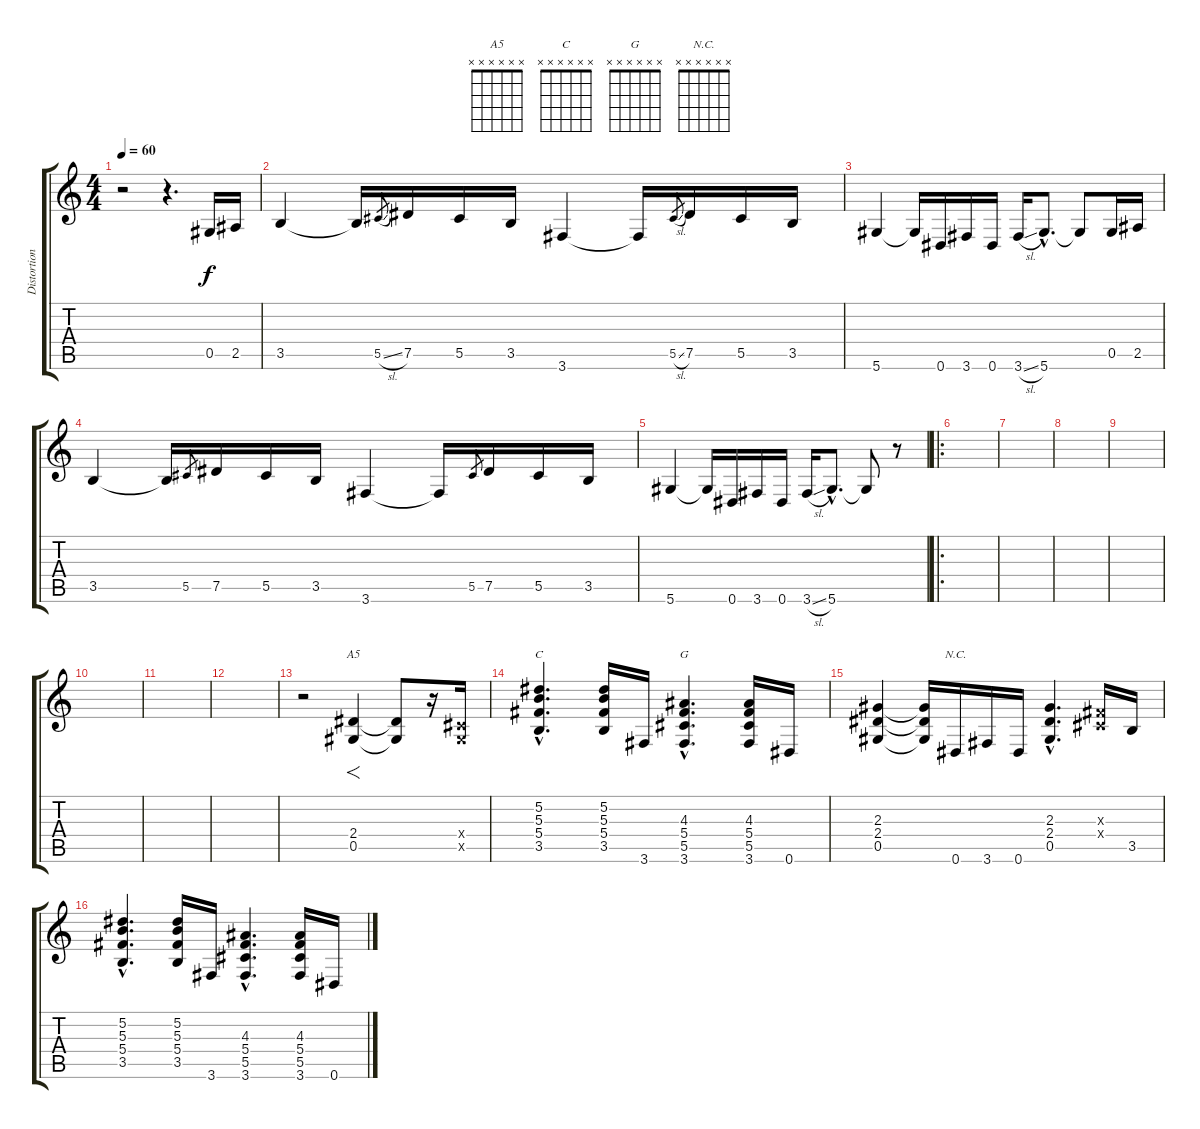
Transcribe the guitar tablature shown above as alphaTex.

\track ("Distortion Guitar 1" "Distortion") {instrument distortionguitar}
\staff {score tabs}
\tuning (Eb4 Bb3 Gb3 Db3 Ab2 Eb2) {hide}
\chord ("A5" x x x x x x)
\chord ("C" x x x x x x)
\chord ("G" x x x x x x)
\chord ("N.C." x x x x x x)
\ts (4 4)
\tempo 60
\clef g2
\ks c
r.2{dy f} r.4{d} 0.5.16 2.5.16 |
3.5.4 3.5{t}.16 5.5{sl}.8{gr} 7.5.16 5.5.16 3.5.16 3.6.4 3.6{t}.16 5.5{sl}.8{gr} 7.5.16 5.5.16 3.5.16 |
5.6.4 5.6{t}.16 0.6.16 3.6.16 0.6.16 3.6{sl}.16 5.6{hac}.8{d} 5.6{t}.8 0.5.16 2.5.16 |
3.5.4 3.5{t}.16 5.5.8{gr} 7.5.16 5.5.16 3.5.16 3.6.4 3.6{t}.16 5.5.8{gr} 7.5.16 5.5.16 3.5.16 |
5.6.4 5.6{t}.16 0.6.16 3.6.16 0.6.16 3.6{sl}.16 5.6{hac}.8{d} 5.6{t}.8 r.8 |
\ro
|
|
|
|
|
|
|
r.2 (2.4 0.5).4{f ch "A5"} (2.4{t} 0.5{t}).8 r.16 (0.4{x} 0.5{x}).16 |
(5.2{hac} 5.3{hac} 5.4{hac} 3.5{hac}).4{d ch "C" volume 9} (5.2 5.3 5.4 3.5).16 3.6.16 (4.3{hac} 5.4{hac} 5.5{hac} 3.6{hac}).4{d ch "G"} (4.3 5.4 5.5 3.6).16 0.6.16 |
(2.3 2.4 0.5).4 (2.3{t} 2.4{t} 0.5{t}).16 0.6.16{ch "N.C."} 3.6.16 0.6.16 (2.3{hac} 2.4{hac} 0.5{hac}).4{d} (0.3{x} 0.4{x}).16 3.5.16 |
(5.2{hac} 5.3{hac} 5.4{hac} 3.5{hac}).4{d} (5.2 5.3 5.4 3.5).16 3.6.16 (4.3{hac} 5.4{hac} 5.5{hac} 3.6{hac}).4{d} (4.3 5.4 5.5 3.6).16 0.6.16
